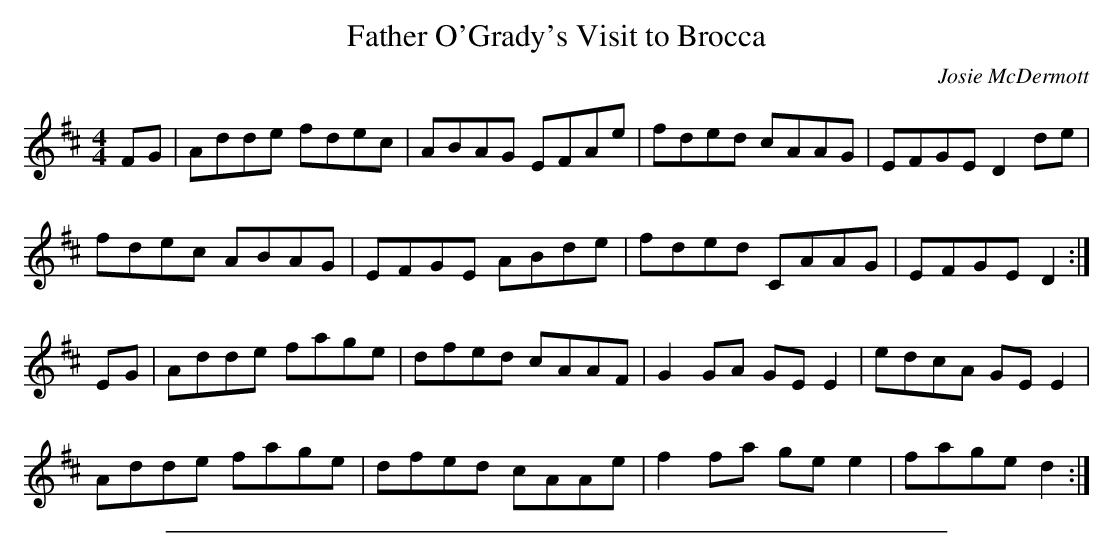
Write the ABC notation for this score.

X:1
T: Father O'Grady's Visit to Brocca
C:Josie McDermott
M:4/4
K:D
FG|Adde fdec|ABAG EFAe|fded cAAG|EFGE D2de|
fdec ABAG|EFGE ABde|fded CAAG|EFGE D2:|
EG|Adde fage|dfed cAAF|G2GA GEE2|edcA GEE2|
Adde fage|dfed cAAe|f2fa gee2|fage d2:|
